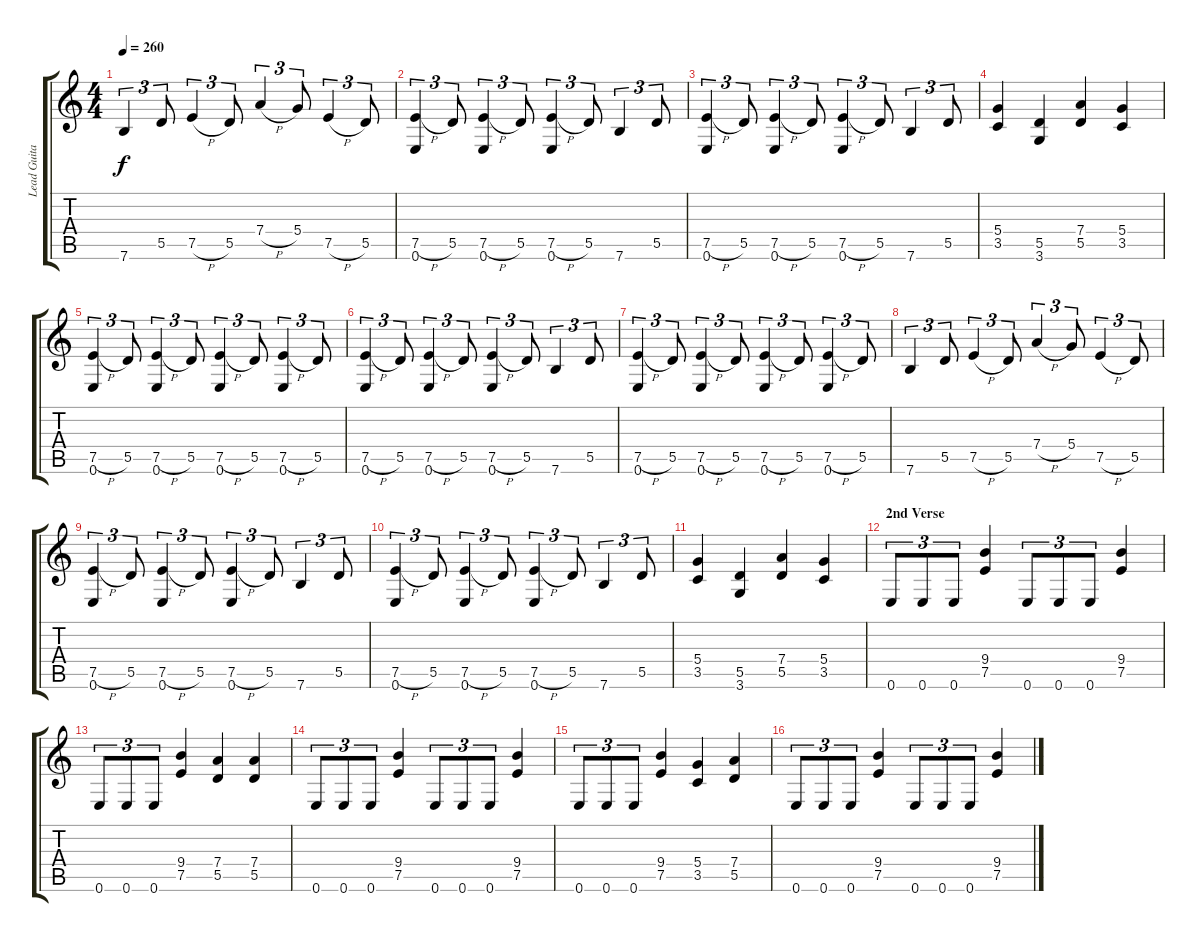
\track ("Lead Guitar (Chris Poland)" "Lead Guita") {instrument distortionguitar}
\staff {score tabs}
\tuning (E4 B3 G3 D3 A2 E2) {hide}
\ts (4 4)
\tempo 260
\clef g2
\ks c
7.6.4{tu (3 2) dy f} 5.5.8{tu (3 2)} 7.5{h}.4{tu (3 2)} 5.5.8{tu (3 2)} 7.4{h}.4{tu (3 2)} 5.4.8{tu (3 2)} 7.5{h}.4{tu (3 2)} 5.5.8{tu (3 2)} |
(7.5{h} 0.6).4{tu (3 2)} 5.5.8{tu (3 2)} (7.5{h} 0.6).4{tu (3 2)} 5.5.8{tu (3 2)} (7.5{h} 0.6).4{tu (3 2)} 5.5.8{tu (3 2)} 7.6.4{tu (3 2)} 5.5.8{tu (3 2)} |
(7.5{h} 0.6).4{tu (3 2)} 5.5.8{tu (3 2)} (7.5{h} 0.6).4{tu (3 2)} 5.5.8{tu (3 2)} (7.5{h} 0.6).4{tu (3 2)} 5.5.8{tu (3 2)} 7.6.4{tu (3 2)} 5.5.8{tu (3 2)} |
(5.4 3.5).4 (5.5 3.6).4 (7.4 5.5).4 (5.4 3.5).4 |
(7.5{h} 0.6).4{tu (3 2)} 5.5.8{tu (3 2)} (7.5{h} 0.6).4{tu (3 2)} 5.5.8{tu (3 2)} (7.5{h} 0.6).4{tu (3 2)} 5.5.8{tu (3 2)} (7.5{h} 0.6).4{tu (3 2)} 5.5.8{tu (3 2)} |
(7.5{h} 0.6).4{tu (3 2)} 5.5.8{tu (3 2)} (7.5{h} 0.6).4{tu (3 2)} 5.5.8{tu (3 2)} (7.5{h} 0.6).4{tu (3 2)} 5.5.8{tu (3 2)} 7.6.4{tu (3 2)} 5.5.8{tu (3 2)} |
(7.5{h} 0.6).4{tu (3 2)} 5.5.8{tu (3 2)} (7.5{h} 0.6).4{tu (3 2)} 5.5.8{tu (3 2)} (7.5{h} 0.6).4{tu (3 2)} 5.5.8{tu (3 2)} (7.5{h} 0.6).4{tu (3 2)} 5.5.8{tu (3 2)} |
7.6.4{tu (3 2)} 5.5.8{tu (3 2)} 7.5{h}.4{tu (3 2)} 5.5.8{tu (3 2)} 7.4{h}.4{tu (3 2)} 5.4.8{tu (3 2)} 7.5{h}.4{tu (3 2)} 5.5.8{tu (3 2)} |
(7.5{h} 0.6).4{tu (3 2)} 5.5.8{tu (3 2)} (7.5{h} 0.6).4{tu (3 2)} 5.5.8{tu (3 2)} (7.5{h} 0.6).4{tu (3 2)} 5.5.8{tu (3 2)} 7.6.4{tu (3 2)} 5.5.8{tu (3 2)} |
(7.5{h} 0.6).4{tu (3 2)} 5.5.8{tu (3 2)} (7.5{h} 0.6).4{tu (3 2)} 5.5.8{tu (3 2)} (7.5{h} 0.6).4{tu (3 2)} 5.5.8{tu (3 2)} 7.6.4{tu (3 2)} 5.5.8{tu (3 2)} |
(5.4 3.5).4 (5.5 3.6).4 (7.4 5.5).4 (5.4 3.5).4 |
\section ("" "2nd Verse")
0.6.8{tu (3 2)} 0.6.8{tu (3 2)} 0.6.8{tu (3 2)} (9.4 7.5).4 0.6.8{tu (3 2)} 0.6.8{tu (3 2)} 0.6.8{tu (3 2)} (9.4 7.5).4 |
0.6.8{tu (3 2)} 0.6.8{tu (3 2)} 0.6.8{tu (3 2)} (9.4 7.5).4 (7.4 5.5).4 (7.4 5.5).4 |
0.6.8{tu (3 2)} 0.6.8{tu (3 2)} 0.6.8{tu (3 2)} (9.4 7.5).4 0.6.8{tu (3 2)} 0.6.8{tu (3 2)} 0.6.8{tu (3 2)} (9.4 7.5).4 |
0.6.8{tu (3 2)} 0.6.8{tu (3 2)} 0.6.8{tu (3 2)} (9.4 7.5).4 (5.4 3.5).4 (7.4 5.5).4 |
0.6.8{tu (3 2)} 0.6.8{tu (3 2)} 0.6.8{tu (3 2)} (9.4 7.5).4 0.6.8{tu (3 2)} 0.6.8{tu (3 2)} 0.6.8{tu (3 2)} (9.4 7.5).4
